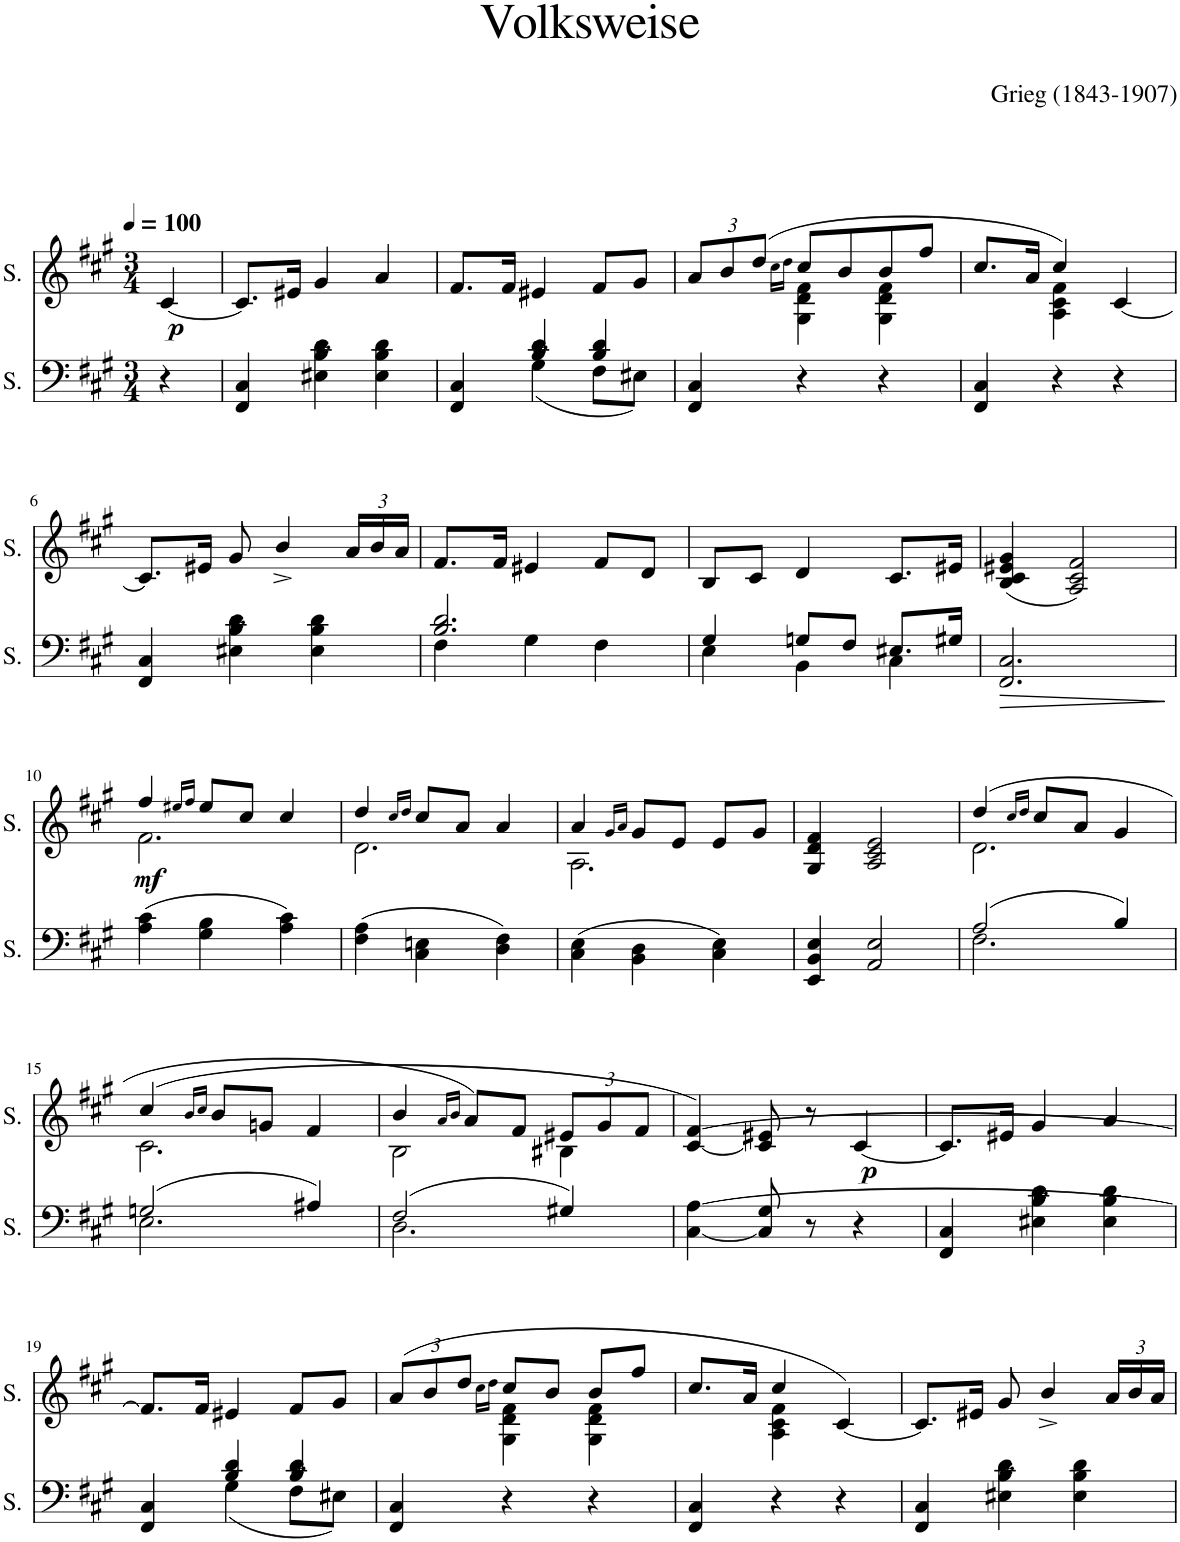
**kern	**dynam	**kern	**dynam
*part2	*part2	*part1	*part1
*staff2	*staff2	*staff1	*staff1
*I"S.	*	*I"S.	*
*I'S.	*	*I'S.	*
*clefF4	*	*clefG2	*
*k[f#c#g#]	*	*k[f#c#g#]	*
*M3/4	*	*M3/4	*
*MM100	*	*MM100	*
=1	=1	=1	=1
!	!	!	!LO:DY:b
4r	.	[4c#/	p
=2	=2	=2	=2
4FF#/ 4C#/	.	8.c#/L]	.
.	.	16e#X/Jk	.
4E#X\ 4B\ 4d\	.	4g#/	.
4E#\ 4B\ 4d\	.	4a/	.
=3	=3	=3	=3
*^	*	*	*
4FF#/ 4C#/	4ryy	.	8.f#/L	.
.	.	.	16f#/Jk	.
4B/ 4d/	(4G#\	.	4e#X/	.
4B/ 4d/	8F#\L	.	8f#/L	.
.	8E#X\J)	.	8g#/J	.
*v	*v	*	*	*
=4	=4	=4	=4
*	*	*Xbrackettup	*
*	*	*^	*
4FF#/ 4C#/	.	12a/L	4ryy	.
.	.	12b/	.	.
.	.	(12dd/J	.	.
.	.	.	16qcc#\LL	.
.	.	.	16qdd\JJ	.
4r	.	8cc#/L	4G#\ 4d\ 4f#\	.
.	.	8b/	.	.
4r	.	8b/	4G#\ 4d\ 4f#\	.
.	.	8ff#/J	.	.
=5	=5	=5	=5	=5
4FF#/ 4C#/	.	8.cc#/L	4ryy	.
.	.	16a/Jk	.	.
4r	.	4cc#/)	4A\ 4c#\ 4f#\	.
4r	.	[4c#/	4ryy	.
*	*	*v	*v	*
!!LO:LB:g=z
=6	=6	=6	=6
4FF#/ 4C#/	.	8.c#/L]	.
.	.	16e#X/Jk	.
4E#X\ 4B\ 4d\	.	8g#/	.
.	.	4b^/	.
4E#\ 4B\ 4d\	.	.	.
.	.	24a/LL	.
.	.	24b/	.
.	.	24a/JJ	.
=7	=7	=7	=7
*^	*	*	*
2.B/ 2.d/	4F#\	.	8.f#/L	.
.	.	.	16f#/Jk	.
.	4G#\	.	4e#X/	.
.	4F#\	.	8f#/L	.
.	.	.	8d/J	.
=8	=8	=8	=8	=8
4G#/	4E\	.	8B/L	.
.	.	.	8c#/J	.
8Gn/L	4BB\	.	4d/	.
8F#/J	.	.	.	.
8.E#X/L	4C#\	.	8.c#/L	.
16G#X/Jk	.	.	16e#X/Jk	.
*v	*v	*	*	*
=9	=9	=9	=9
!	!LO:HP:b	!	!
2.FF#/ 2.C#/	>	(4B/ 4c#/ 4e#X/ 4g#/	.
.	.	2A/ 2c#/ 2f#/)	.
.	]	.	.
!!LO:LB:g=z
=10	=10	=10	=10
*	*	*^	*
!	!	!	!	!LO:DY:b
(4A\ 4c#\	.	4ff#/	2.f#\	mf
.	.	16qee#X/LL	.	.
.	.	16qff#/JJ	.	.
4G#\ 4B\	.	8ee#/L	.	.
.	.	8cc#/J	.	.
4A\ 4c#\)	.	4cc#/	.	.
=11	=11	=11	=11	=11
(4F#\ 4A\	.	4dd/	2.d\	.
.	.	16qcc#/LL	.	.
.	.	16qdd/JJ	.	.
4C#\ 4En\	.	8cc#/L	.	.
.	.	8a/J	.	.
4D\ 4F#\)	.	4a/	.	.
=12	=12	=12	=12	=12
(4C#\ 4E\	.	4a/	2.A\	.
.	.	16qg#/LL	.	.
.	.	16qa/JJ	.	.
4BB\ 4D\	.	8g#/L	.	.
.	.	8e/J	.	.
4C#\ 4E\)	.	8e/L	.	.
.	.	8g#/J	.	.
*	*	*v	*v	*
=13	=13	=13	=13
4EE/ 4BB/ 4E/	.	4G#/ 4d/ 4f#/	.
2AA/ 2E/	.	2A/ 2c#/ 2e/	.
=14	=14	=14	=14
*^	*	*^	*
(2A/	2.F#\	.	(4dd/	2.d\	.
.	.	.	16qcc#/LL	.	.
.	.	.	16qdd/JJ	.	.
.	.	.	8cc#/L	.	.
.	.	.	8a/J	.	.
4B/)	.	.	4g#/	.	.
!!LO:LB:g=z	!!
=15	=15	=15	=15	=15	=15
(2Gn/	2.E\	.	(4cc#/	2.c#\	.
.	.	.	16qb/LL	.	.
.	.	.	16qcc#/JJ	.	.
.	.	.	8b/L	.	.
.	.	.	8gn/J	.	.
4A#X/)	.	.	4f#/	.	.
=16	=16	=16	=16	=16	=16
(2F#/	2.D\	.	4b/	2B\	.
.	.	.	16qa/LL	.	.
.	.	.	16qb/JJ	.	.
.	.	.	8a/L)	.	.
.	.	.	8f#/J	.	.
4G#X/)	.	.	12e#X/L	4B#X\	.
.	.	.	12g#/	.	.
.	.	.	12f#/J	.	.
*v	*v	*	*	*	*
*	*	*v	*v	*
=17	=17	=17	=17
[4C#\ [4A\	.	[4c#/ [4f#/)	.
8C#/] 8G#/	.	8c#/] 8e#X/	.
8r	.	8r	.
!	!	!	!LO:DY:b
4r	.	[4c#/	p
=18	=18	=18	=18
4FF#/ 4C#/	.	8.c#/L]	.
.	.	16e#X/Jk	.
4E#X\ 4B\ 4d\	.	4g#/	.
4E#\ 4B\ 4d\	.	4a/	.
!!LO:LB:g=z
=19	=19	=19	=19
*^	*	*	*
4FF#/ 4C#/	4ryy	.	8.f#/L]	.
.	.	.	16f#/Jk	.
4B/ 4d/	(4G#\	.	4e#X/	.
4B/ 4d/	8F#\L	.	8f#/L	.
.	8E#X\J)	.	8g#/J	.
*v	*v	*	*	*
=20	=20	=20	=20
*	*	*^	*
4FF#/ 4C#/	.	(12a/L	4ryy	.
.	.	12b/	.	.
.	.	12dd/J	.	.
.	.	.	16qcc#\LL	.
.	.	.	16qdd\JJ	.
4r	.	8cc#/L	4G#\ 4d\ 4f#\	.
.	.	8b/J	.	.
4r	.	8b/L	4G#\ 4d\ 4f#\	.
.	.	8ff#/J	.	.
=21	=21	=21	=21	=21
4FF#/ 4C#/	.	8.cc#/L	4ryy	.
.	.	16a/Jk	.	.
4r	.	4cc#/	4A\ 4c#\ 4f#\	.
4r	.	[4c#/)	4ryy	.
*	*	*v	*v	*
=22	=22	=22	=22
4FF#/ 4C#/	.	8.c#/L]	.
.	.	16e#X/Jk	.
4E#X\ 4B\ 4d\	.	8g#/	.
.	.	4b^/	.
4E#\ 4B\ 4d\	.	.	.
.	.	24a/LL	.
.	.	24b/	.
.	.	24a/JJ	.
=	=	=	=
*-	*-	*-	*-
